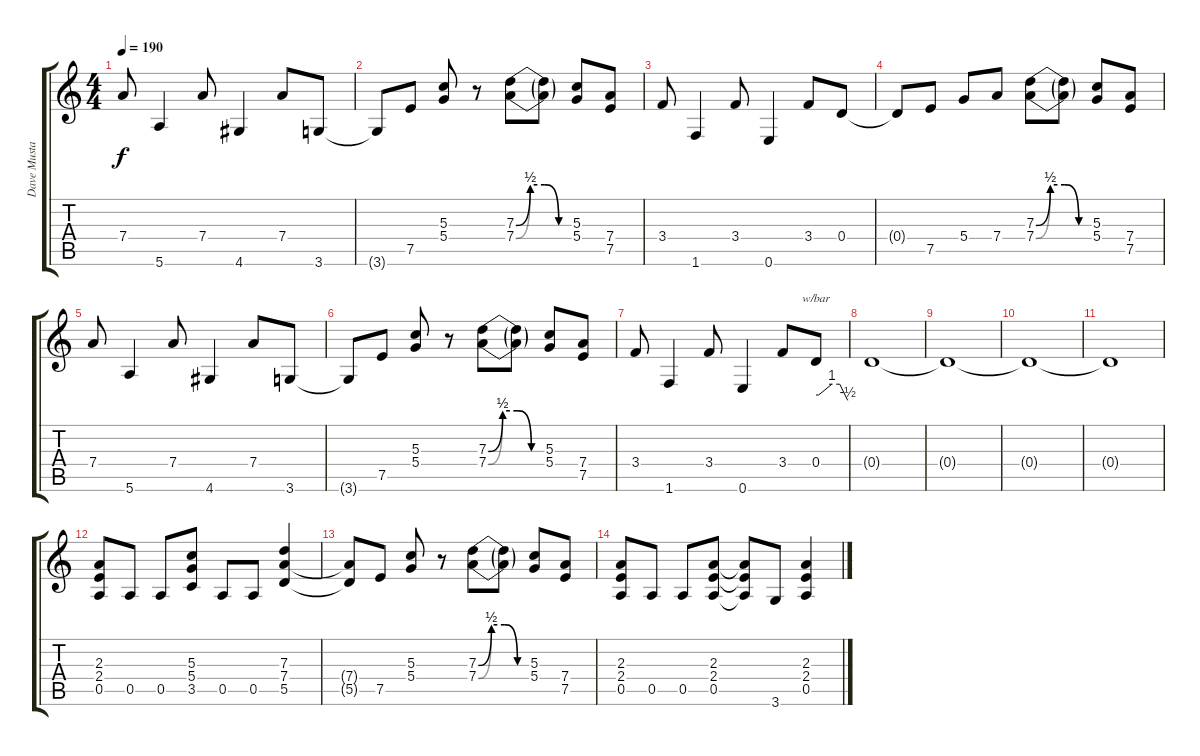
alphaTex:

\track ("Dave Mustaine" "Dave Musta") {instrument distortionguitar}
\staff {score tabs}
\tuning (E4 B3 G3 D3 A2 E2) {hide}
\ts (4 4)
\tempo 190
\clef g2
\ks c
7.4.8{dy f} 5.6.4 7.4.8 4.6.4 7.4.8 3.6.8 |
3.6{t}.8 7.5.8 (5.3 5.4).8 r.8 (7.3{be (custom 0 0 15 2 30 2 45 0 60 0)} 7.4{be (custom 0 0 15 2 30 2 45 0 60 0)}).8 (7.3{t} 7.4{t}).8 (5.3 5.4).8 (7.4 7.5).8 |
3.4.8 1.6.4 3.4.8 0.6.4 3.4.8 0.4.8 |
0.4{t}.8 7.5.8 5.4.8 7.4.8 (7.3{be (custom 0 0 15 2 30 2 45 0 60 0)} 7.4{be (custom 0 0 15 2 30 2 45 0 60 0)}).8 (7.3{t} 7.4{t}).8 (5.3 5.4).8 (7.4 7.5).8 |
7.4.8 5.6.4 7.4.8 4.6.4 7.4.8 3.6.8 |
3.6{t}.8 7.5.8 (5.3 5.4).8 r.8 (7.3{be (custom 0 0 15 2 30 2 45 0 60 0)} 7.4{be (custom 0 0 15 2 30 2 45 0 60 0)}).8 (7.3{t} 7.4{t}).8 (5.3 5.4).8 (7.4 7.5).8 |
3.4.8 1.6.4 3.4.8 0.6.4 3.4.8 0.4.8{tbe (custom default 0 0 5 0 30 4 45 4 55 0 60 -2)} |
0.4{t}.1 |
0.4{t}.1 |
0.4{t}.1 |
0.4{t}.1 |
(2.3 2.4 0.5).8 0.5.8 0.5.8 (5.3 5.4 3.5).8 0.5.8 0.5.8 (7.3 7.4 5.5).4 |
(7.4{t} 5.5{t}).8 7.5.8 (5.3 5.4).8 r.8 (7.3{be (custom 0 0 15 2 30 2 45 0 60 0)} 7.4{be (custom 0 0 15 2 30 2 45 0 60 0)}).8 (7.3{t} 7.4{t}).8 (5.3 5.4).8 (7.4 7.5).8 |
(2.3 2.4 0.5).8 0.5.8 0.5.8 (2.3 2.4 0.5).8 (2.3{t} 2.4{t} 0.5{t}).8 3.6.8 (2.3 2.4 0.5).4
